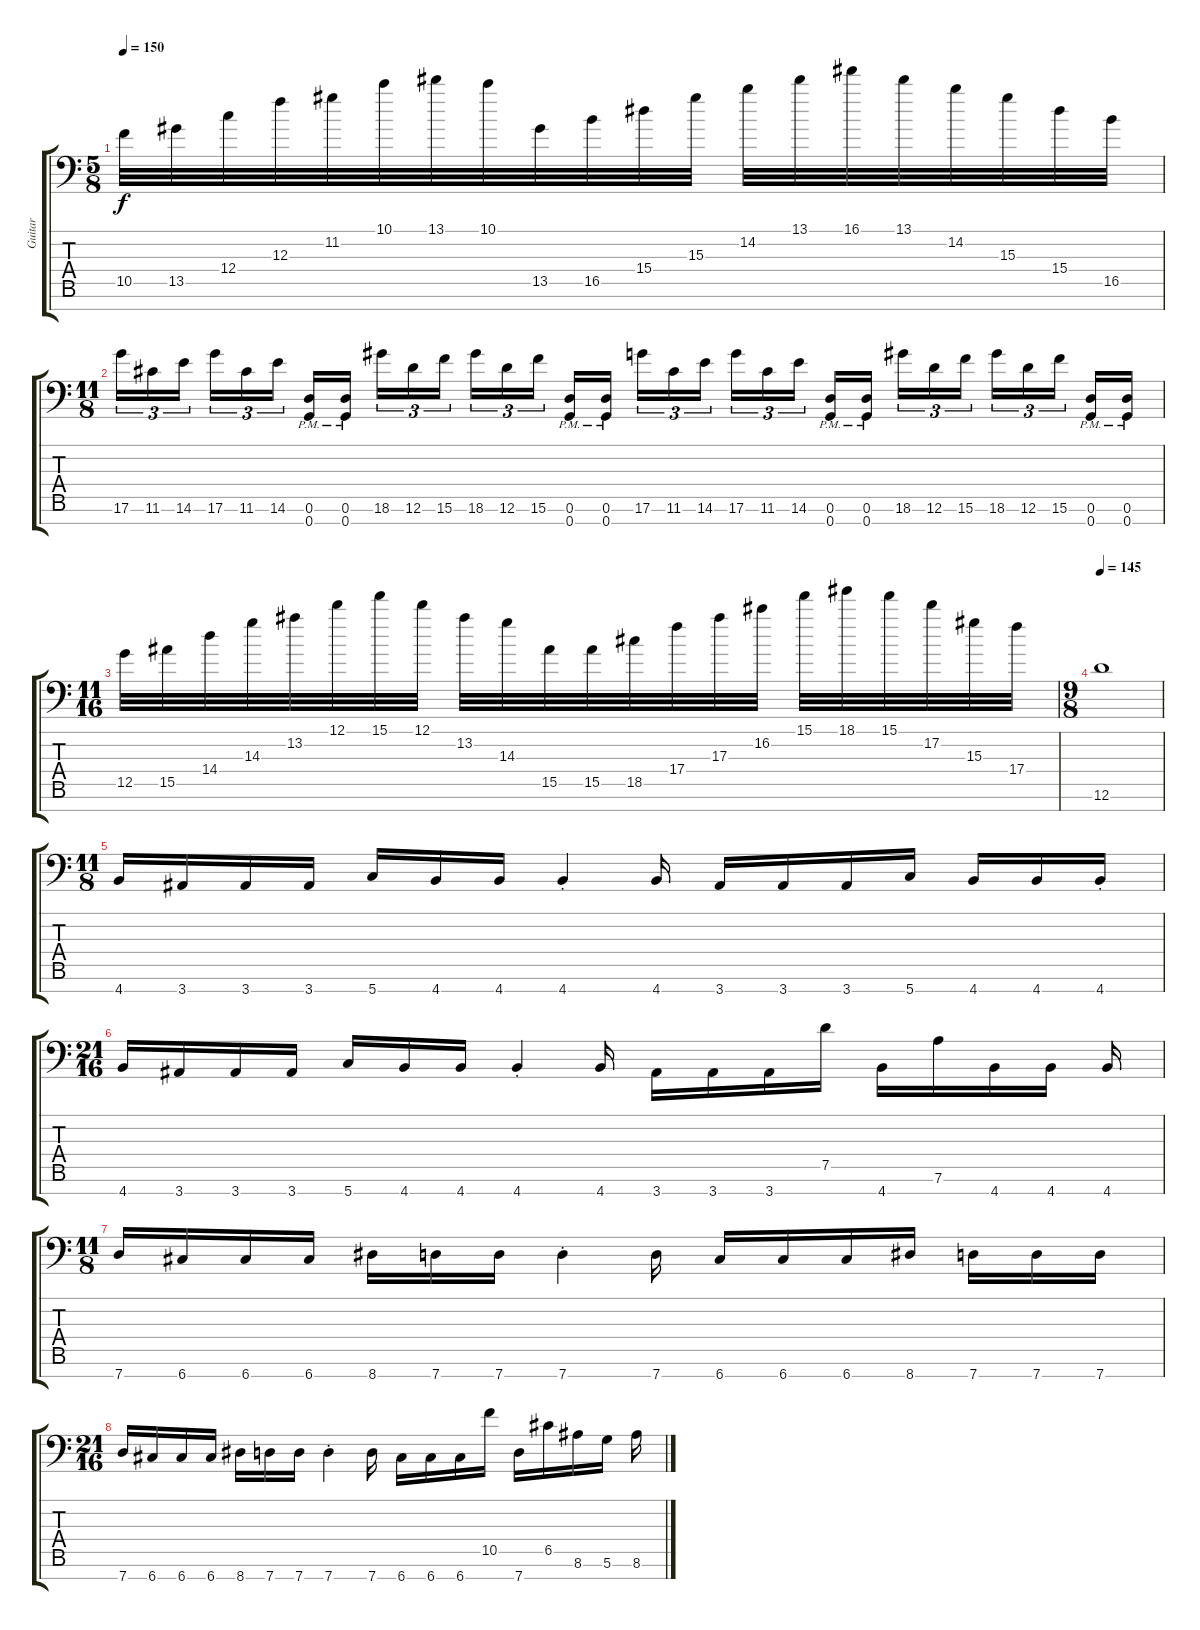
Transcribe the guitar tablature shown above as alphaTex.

\track ("Guitar" "Guitar") {instrument distortionguitar}
\staff {score tabs}
\tuning (D4 A3 F3 C3 G2 D2 G1) {hide}
\ts (5 8)
\tempo 150
\clef f4
\ks c
10.5.32{dy f} 13.5.32 12.4.32 12.3.32 11.2.32 10.1.32 13.1.32 10.1.32 13.5.32 16.5.32 15.4.32 15.3.32 14.2.32 13.1.32 16.1.32 13.1.32 14.2.32 15.3.32 15.4.32 16.5.32 |
\ts (11 8)
17.6.16{tu (3 2)} 11.6.16{tu (3 2)} 14.6.16{tu (3 2)} 17.6.16{tu (3 2)} 11.6.16{tu (3 2)} 14.6.16{tu (3 2)} (0.6{pm} 0.7{pm}).16 (0.6{pm} 0.7{pm}).16 18.6.16{tu (3 2)} 12.6.16{tu (3 2)} 15.6.16{tu (3 2)} 18.6.16{tu (3 2)} 12.6.16{tu (3 2)} 15.6.16{tu (3 2)} (0.6{pm} 0.7{pm}).16 (0.6{pm} 0.7{pm}).16 17.6.16{tu (3 2)} 11.6.16{tu (3 2)} 14.6.16{tu (3 2)} 17.6.16{tu (3 2)} 11.6.16{tu (3 2)} 14.6.16{tu (3 2)} (0.6{pm} 0.7{pm}).16 (0.6{pm} 0.7{pm}).16 18.6.16{tu (3 2)} 12.6.16{tu (3 2)} 15.6.16{tu (3 2)} 18.6.16{tu (3 2)} 12.6.16{tu (3 2)} 15.6.16{tu (3 2)} (0.6{pm} 0.7{pm}).16 (0.6{pm} 0.7{pm}).16 |
\ts (11 16)
12.5.32 15.5.32 14.4.32 14.3.32 13.2.32 12.1.32 15.1.32 12.1.32 13.2.32 14.3.32 15.5.32 15.5.32 18.5.32 17.4.32 17.3.32 16.2.32 15.1.32 18.1.32 15.1.32 17.2.32 15.3.32 17.4.32 |
\ts (9 8)
\tempo 145
12.6.1 |
\ts (11 8)
4.7.16 3.7.16 3.7.16 3.7.16 5.7.16 4.7.16 4.7.16 4.7{st}.4 4.7.16 3.7.16 3.7.16 3.7.16 5.7.16 4.7.16 4.7.16 4.7{st}.16 |
\ts (21 16)
4.7.16 3.7.16 3.7.16 3.7.16 5.7.16 4.7.16 4.7.16 4.7{st}.4 4.7.16 3.7.16 3.7.16 3.7.16 7.5.16 4.7.16 7.6.16 4.7.16 4.7.16 4.7.16 |
\ts (11 8)
7.7.16 6.7.16 6.7.16 6.7.16 8.7.16 7.7.16 7.7.16 7.7{st}.4 7.7.16 6.7.16 6.7.16 6.7.16 8.7.16 7.7.16 7.7.16 7.7.16 |
\ts (21 16)
7.7.16 6.7.16 6.7.16 6.7.16 8.7.16 7.7.16 7.7.16 7.7{st}.4 7.7.16 6.7.16 6.7.16 6.7.16 10.5.16 7.7.16 6.5.16 8.6.16 5.6.16 8.6.16
